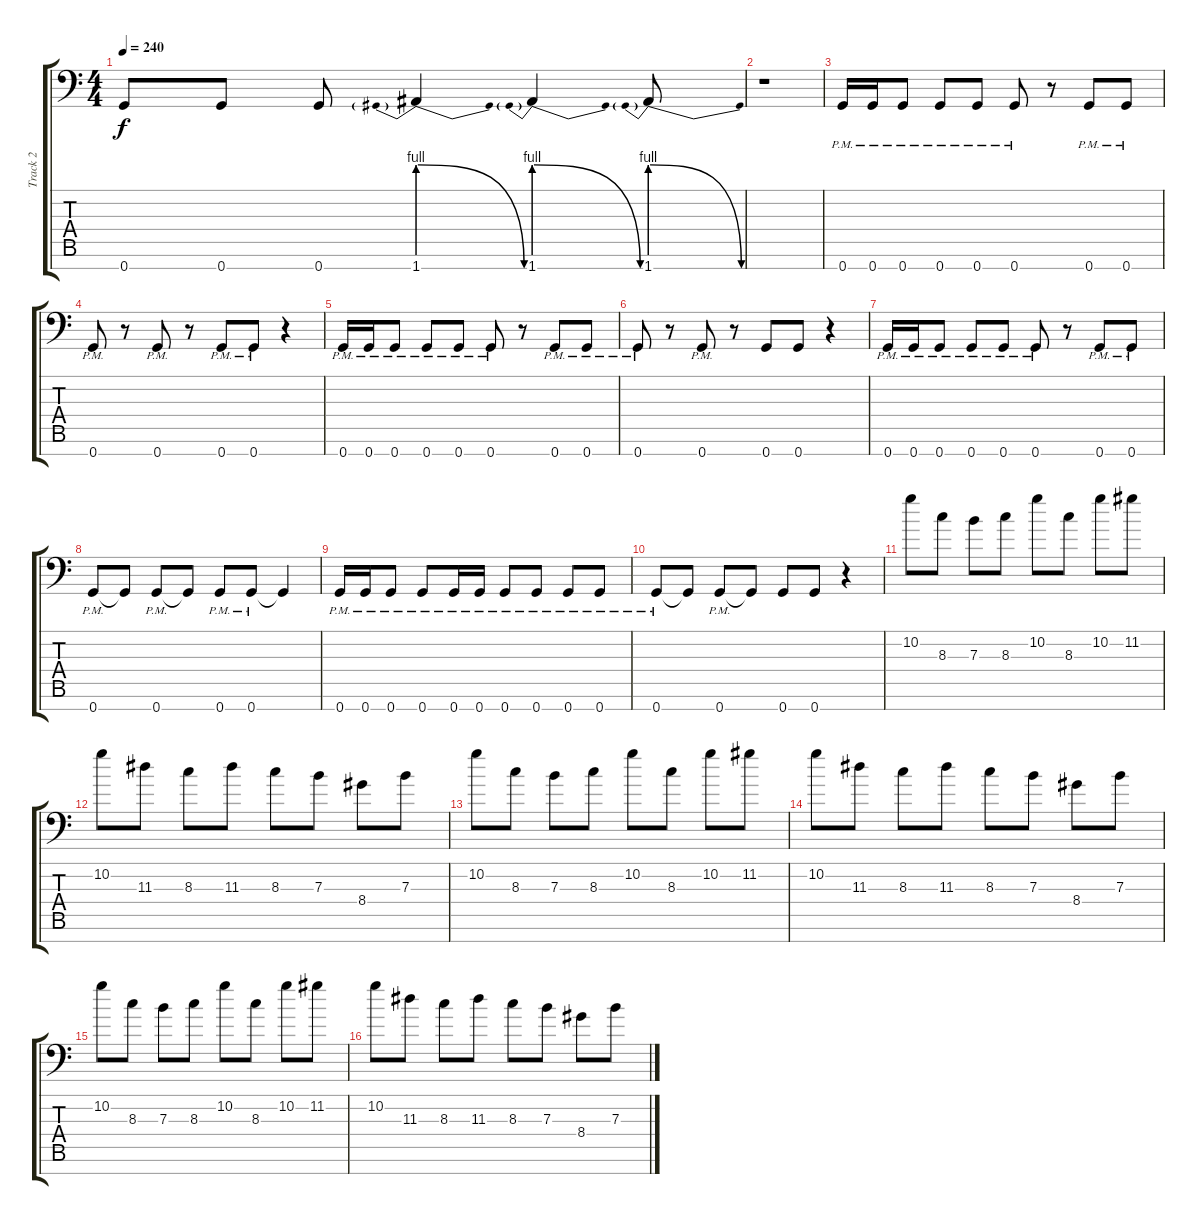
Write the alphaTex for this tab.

\track ("Track 2" "Track 2") {instrument acousticguitarsteel}
\staff {score tabs}
\tuning (D4 A3 E3 C3 G2 D2 G1) {hide}
\ts (4 4)
\tempo 240
\clef f4
\ks c
0.7.8{dy f} 0.7.8 0.7.8 1.7{be (prebendrelease 0 4 60 0)}.4 1.7{be (prebendrelease 0 4 60 0)}.4 1.7{be (prebendrelease 0 4 60 0)}.8 |
r.1 |
0.7{pm}.16 0.7{pm}.16 0.7{pm}.8 0.7{pm}.8 0.7{pm}.8 0.7{pm}.8 r.8 0.7{pm}.8 0.7{pm}.8 |
0.7{pm}.8 r.8 0.7{pm}.8 r.8 0.7{pm}.8 0.7{pm}.8 r.4 |
0.7{pm}.16 0.7{pm}.16 0.7{pm}.8 0.7{pm}.8 0.7{pm}.8 0.7{pm}.8 r.8 0.7{pm}.8 0.7{pm}.8 |
0.7{pm}.8 r.8 0.7{pm}.8 r.8 0.7.8 0.7.8 r.4 |
0.7{pm}.16 0.7{pm}.16 0.7{pm}.8 0.7{pm}.8 0.7{pm}.8 0.7{pm}.8 r.8 0.7{pm}.8 0.7{pm}.8 |
0.7{pm}.8 0.7{t}.8 0.7{pm}.8 0.7{t}.8 0.7{pm}.8 0.7{pm}.8 0.7{t}.4 |
0.7{pm}.16 0.7{pm}.16 0.7{pm}.8 0.7{pm}.8 0.7{pm}.16 0.7{pm}.16 0.7{pm}.8 0.7{pm}.8 0.7{pm}.8 0.7{pm}.8 |
0.7{pm}.8 0.7{t}.8 0.7{pm}.8 0.7{t}.8 0.7.8 0.7.8 r.4 |
10.2.8 8.3.8 7.3.8 8.3.8 10.2.8 8.3.8 10.2.8 11.2.8 |
10.2.8 11.3.8 8.3.8 11.3.8 8.3.8 7.3.8 8.4.8 7.3.8 |
10.2.8 8.3.8 7.3.8 8.3.8 10.2.8 8.3.8 10.2.8 11.2.8 |
10.2.8 11.3.8 8.3.8 11.3.8 8.3.8 7.3.8 8.4.8 7.3.8 |
10.2.8 8.3.8 7.3.8 8.3.8 10.2.8 8.3.8 10.2.8 11.2.8 |
10.2.8 11.3.8 8.3.8 11.3.8 8.3.8 7.3.8 8.4.8 7.3.8
